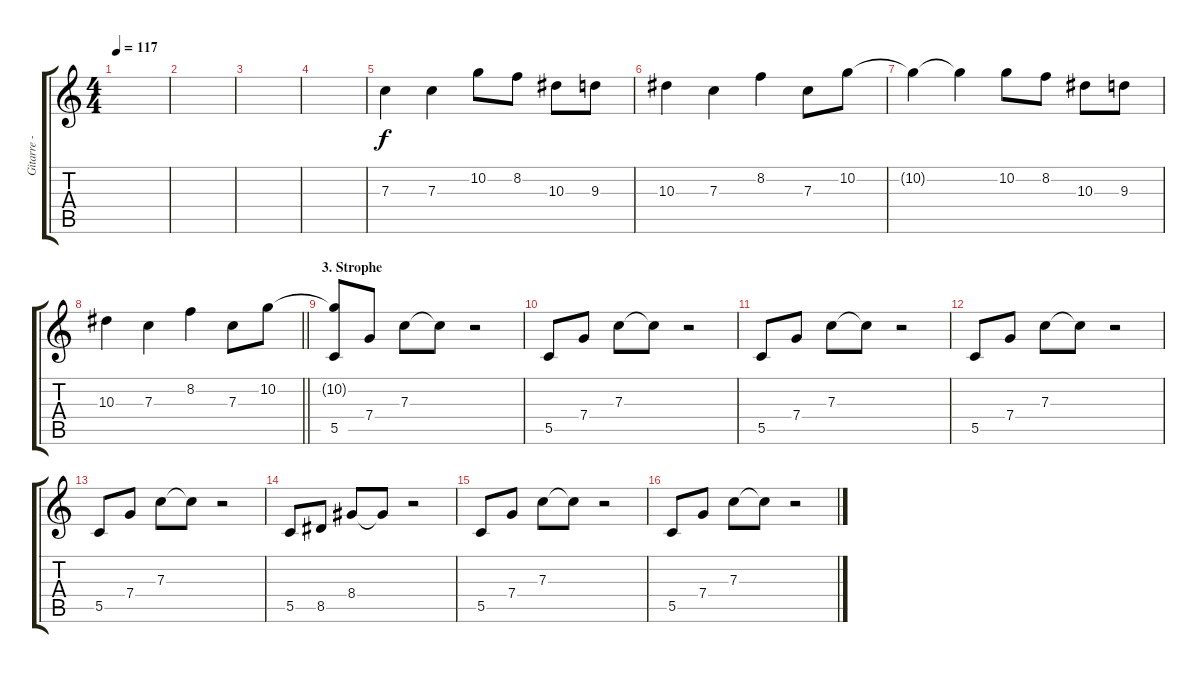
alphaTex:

\track ("Gitarre - Clean" "Gitarre - ") {instrument electricguitarclean}
\staff {score tabs}
\tuning (D4 A3 F3 C3 G2 C2) {hide}
\ts (4 4)
\tempo 117
\clef g2
\ks c
|
|
|
|
7.3.4 7.3.4 10.2.8 8.2.8 10.3.8 9.3.8 |
10.3.4 7.3.4 8.2.4 7.3.8 10.2.8 |
10.2{t}.4 10.2{t}.4 10.2.8 8.2.8 10.3.8 9.3.8 |
\barLineRight lightlight
10.3.4 7.3.4 8.2.4 7.3.8 10.2.8 |
\section ("" "3. Strophe")
(10.2{t} 5.5).8 7.4.8 7.3.8 7.3{t}.8 r.2 |
5.5.8 7.4.8 7.3.8 7.3{t}.8 r.2 |
5.5.8 7.4.8 7.3.8 7.3{t}.8 r.2 |
5.5.8 7.4.8 7.3.8 7.3{t}.8 r.2 |
5.5.8 7.4.8 7.3.8 7.3{t}.8 r.2 |
5.5.8 8.5.8 8.4.8 8.4{t}.8 r.2 |
5.5.8 7.4.8 7.3.8 7.3{t}.8 r.2 |
5.5.8 7.4.8 7.3.8 7.3{t}.8 r.2
